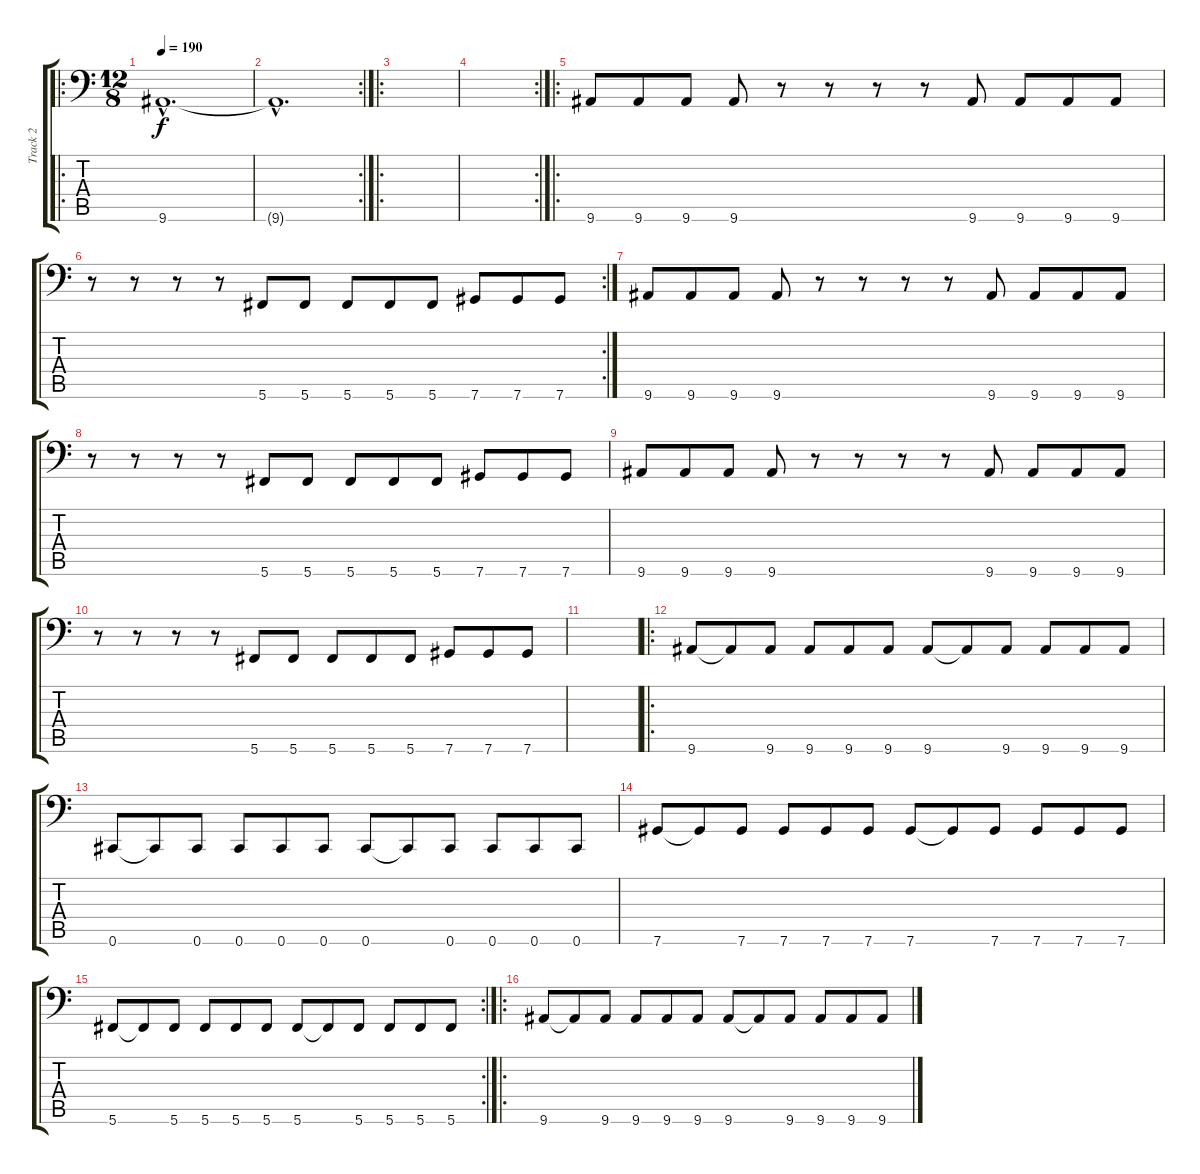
\track ("Track 2" "Track 2") {instrument electricbasspick}
\staff {score tabs}
\tuning (D3 A2 F2 C2 G1 Db1) {hide}
\ro
\ts (12 8)
\tempo 190
\clef f4
\ks c
9.6{hac}.1{d dy f} |
\rc 2
9.6{hac t}.1{d} |
\ro
|
\rc 2
|
\ro
9.6.8 9.6.8 9.6.8 9.6.8 r.8 r.8 r.8 r.8 9.6.8 9.6.8 9.6.8 9.6.8 |
\rc 2
r.8 r.8 r.8 r.8 5.6.8 5.6.8 5.6.8 5.6.8 5.6.8 7.6.8 7.6.8 7.6.8 |
9.6.8 9.6.8 9.6.8 9.6.8 r.8 r.8 r.8 r.8 9.6.8 9.6.8 9.6.8 9.6.8 |
r.8 r.8 r.8 r.8 5.6.8 5.6.8 5.6.8 5.6.8 5.6.8 7.6.8 7.6.8 7.6.8 |
9.6.8 9.6.8 9.6.8 9.6.8 r.8 r.8 r.8 r.8 9.6.8 9.6.8 9.6.8 9.6.8 |
r.8 r.8 r.8 r.8 5.6.8 5.6.8 5.6.8 5.6.8 5.6.8 7.6.8 7.6.8 7.6.8 |
|
\ro
9.6.8 9.6{t}.8 9.6.8 9.6.8 9.6.8 9.6.8 9.6.8 9.6{t}.8 9.6.8 9.6.8 9.6.8 9.6.8 |
0.6.8 0.6{t}.8 0.6.8 0.6.8 0.6.8 0.6.8 0.6.8 0.6{t}.8 0.6.8 0.6.8 0.6.8 0.6.8 |
7.6.8 7.6{t}.8 7.6.8 7.6.8 7.6.8 7.6.8 7.6.8 7.6{t}.8 7.6.8 7.6.8 7.6.8 7.6.8 |
\rc 2
5.6.8 5.6{t}.8 5.6.8 5.6.8 5.6.8 5.6.8 5.6.8 5.6{t}.8 5.6.8 5.6.8 5.6.8 5.6.8 |
\ro
9.6.8 9.6{t}.8 9.6.8 9.6.8 9.6.8 9.6.8 9.6.8 9.6{t}.8 9.6.8 9.6.8 9.6.8 9.6.8
